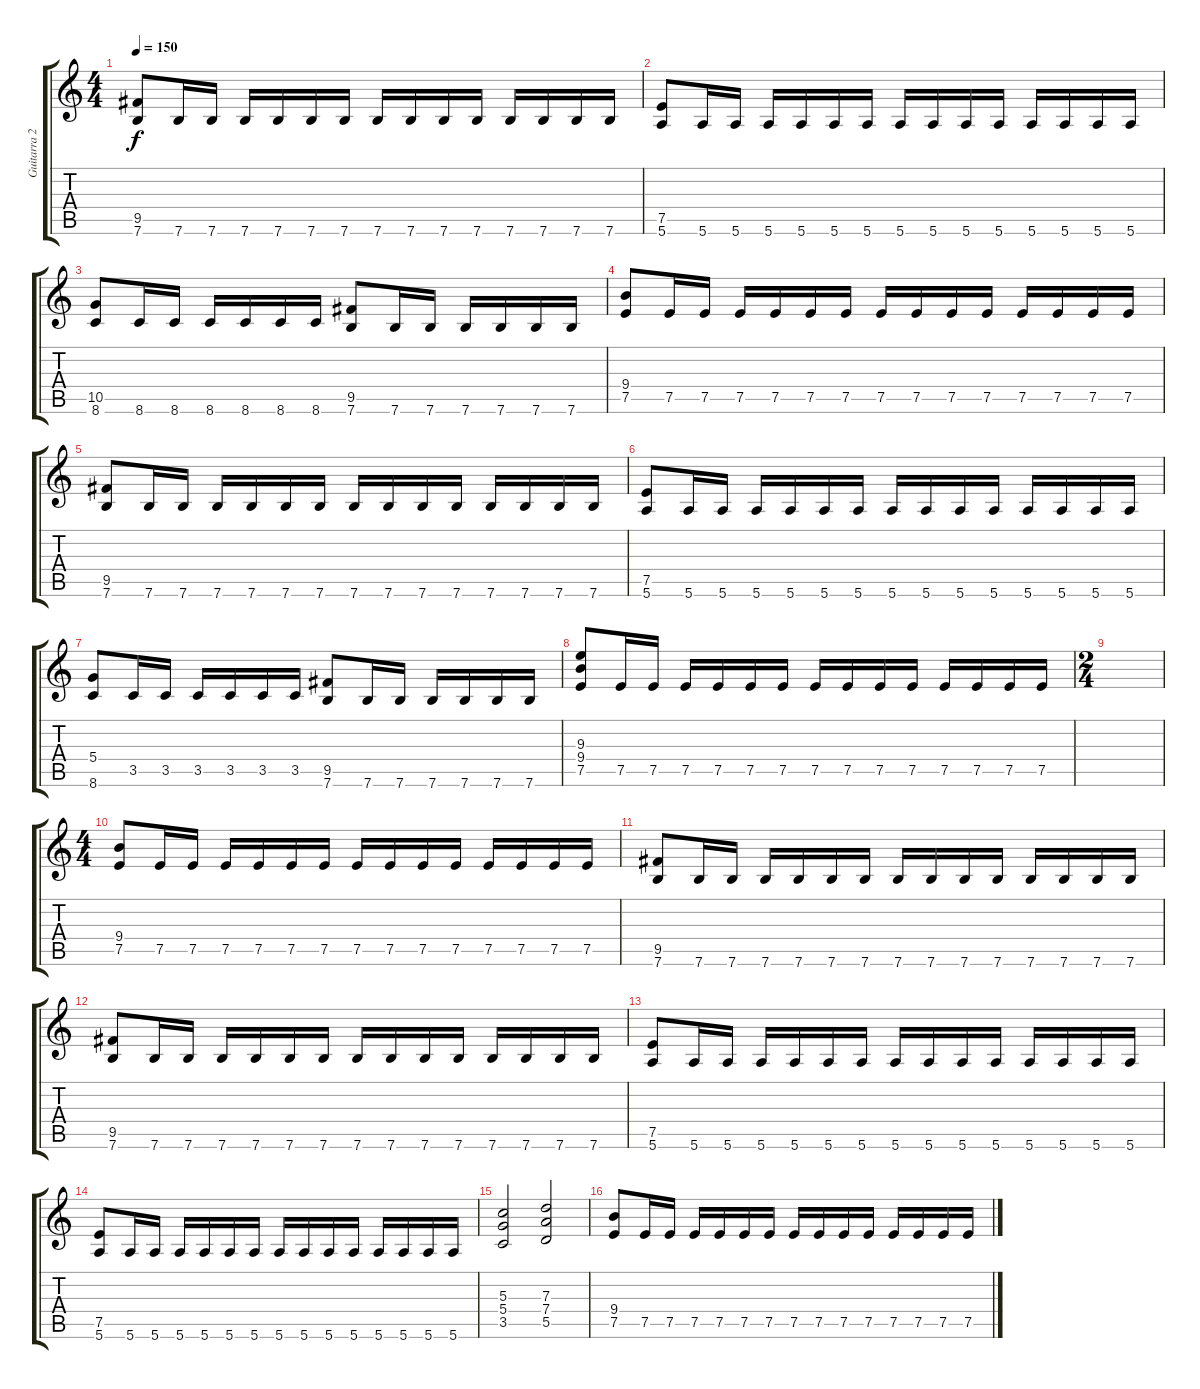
\track ("Guitarra 2" "Guitarra 2") {instrument distortionguitar}
\staff {score tabs}
\tuning (E4 B3 G3 D3 A2 E2) {hide}
\ts (4 4)
\tempo 150
\clef g2
\ks c
(9.5 7.6).8{dy f} 7.6.16 7.6.16 7.6.16 7.6.16 7.6.16 7.6.16 7.6.16 7.6.16 7.6.16 7.6.16 7.6.16 7.6.16 7.6.16 7.6.16 |
(7.5 5.6).8 5.6.16 5.6.16 5.6.16 5.6.16 5.6.16 5.6.16 5.6.16 5.6.16 5.6.16 5.6.16 5.6.16 5.6.16 5.6.16 5.6.16 |
(10.5 8.6).8 8.6.16 8.6.16 8.6.16 8.6.16 8.6.16 8.6.16 (9.5 7.6).8 7.6.16 7.6.16 7.6.16 7.6.16 7.6.16 7.6.16 |
(9.4 7.5).8 7.5.16 7.5.16 7.5.16 7.5.16 7.5.16 7.5.16 7.5.16 7.5.16 7.5.16 7.5.16 7.5.16 7.5.16 7.5.16 7.5.16 |
(9.5 7.6).8 7.6.16 7.6.16 7.6.16 7.6.16 7.6.16 7.6.16 7.6.16 7.6.16 7.6.16 7.6.16 7.6.16 7.6.16 7.6.16 7.6.16 |
(7.5 5.6).8 5.6.16 5.6.16 5.6.16 5.6.16 5.6.16 5.6.16 5.6.16 5.6.16 5.6.16 5.6.16 5.6.16 5.6.16 5.6.16 5.6.16 |
(5.4 8.6).8 3.5.16 3.5.16 3.5.16 3.5.16 3.5.16 3.5.16 (9.5 7.6).8 7.6.16 7.6.16 7.6.16 7.6.16 7.6.16 7.6.16 |
(9.3 9.4 7.5).8 7.5.16 7.5.16 7.5.16 7.5.16 7.5.16 7.5.16 7.5.16 7.5.16 7.5.16 7.5.16 7.5.16 7.5.16 7.5.16 7.5.16 |
\ts (2 4)
|
\ts (4 4)
(9.4 7.5).8 7.5.16 7.5.16 7.5.16 7.5.16 7.5.16 7.5.16 7.5.16 7.5.16 7.5.16 7.5.16 7.5.16 7.5.16 7.5.16 7.5.16 |
(9.5 7.6).8 7.6.16 7.6.16 7.6.16 7.6.16 7.6.16 7.6.16 7.6.16 7.6.16 7.6.16 7.6.16 7.6.16 7.6.16 7.6.16 7.6.16 |
(9.5 7.6).8 7.6.16 7.6.16 7.6.16 7.6.16 7.6.16 7.6.16 7.6.16 7.6.16 7.6.16 7.6.16 7.6.16 7.6.16 7.6.16 7.6.16 |
(7.5 5.6).8 5.6.16 5.6.16 5.6.16 5.6.16 5.6.16 5.6.16 5.6.16 5.6.16 5.6.16 5.6.16 5.6.16 5.6.16 5.6.16 5.6.16 |
(7.5 5.6).8 5.6.16 5.6.16 5.6.16 5.6.16 5.6.16 5.6.16 5.6.16 5.6.16 5.6.16 5.6.16 5.6.16 5.6.16 5.6.16 5.6.16 |
(5.3 5.4 3.5).2 (7.3 7.4 5.5).2 |
(9.4 7.5).8 7.5.16 7.5.16 7.5.16 7.5.16 7.5.16 7.5.16 7.5.16 7.5.16 7.5.16 7.5.16 7.5.16 7.5.16 7.5.16 7.5.16
